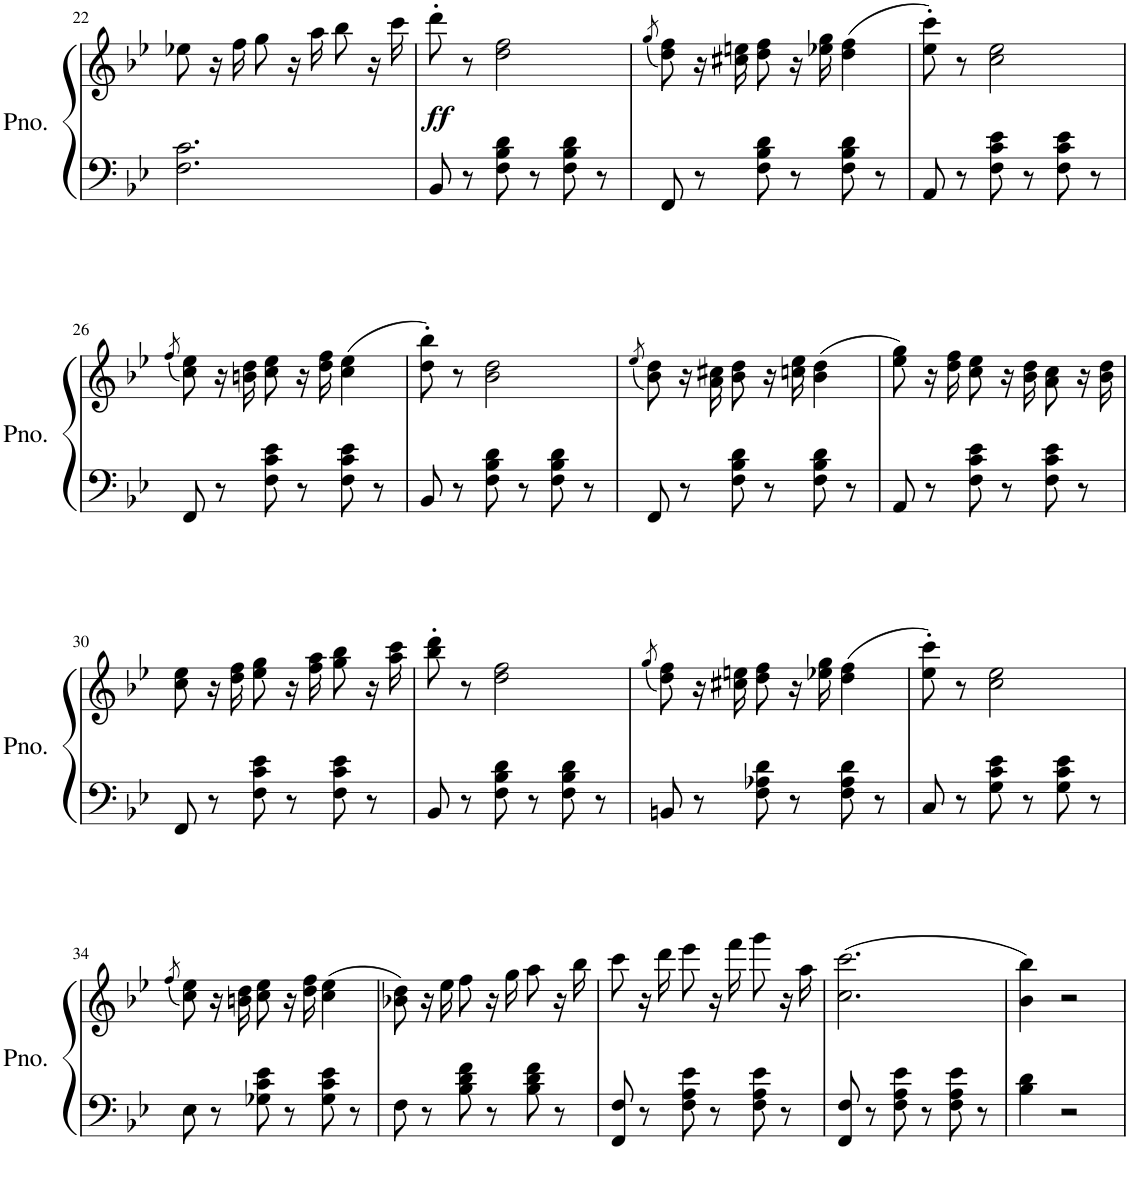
**kern	**kern	**dynam
*part1	*part1	*part1
*staff2	*staff1	*staff1/2
*I"Piano	*	*
*I'Pno.	*	*
!!LO:PB:g=z
*clefF4	*clefG2	*
*k[b-e-]	*k[b-e-]	*
*M3/4	*M3/4	*
=22	=22	=22
2.F\ 2.c\	8ee-X\	.
.	16r	.
.	16ff\	.
.	8gg\	.
.	16r	.
.	16aa\	.
.	8bb-\	.
.	16r	.
.	16ccc\	.
=23	=23	=23
!	!	!LO:DY:a=2
8BB-/	8ddd'\	ff
8r	8r	.
8F\ 8B-\ 8d\	2dd\ 2ff\	.
8r	.	.
8F\ 8B-\ 8d\	.	.
8r	.	.
=24	=24	=24
.	(8qgg/	.
8FF/	8dd\ 8ff\)	.
8r	16r	.
.	16cc#X\ 16een\	.
8F\ 8B-\ 8d\	8dd\ 8ff\	.
8r	16r	.
.	16ee-X\ 16gg\	.
8F\ 8B-\ 8d\	(4dd\ 4ff\	.
8r	.	.
=25	=25	=25
8AA/	8ee-\' 8ccc\')	.
8r	8r	.
8F\ 8c\ 8e-\	2cc\ 2ee-\	.
8r	.	.
8F\ 8c\ 8e-\	.	.
8r	.	.
!!LO:LB:g=z
=26	=26	=26
.	(8qff/	.
8FF/	8cc\ 8ee-\)	.
8r	16r	.
.	16bn\ 16dd\	.
8F\ 8c\ 8e-\	8cc\ 8ee-\	.
8r	16r	.
.	16dd\ 16ff\	.
8F\ 8c\ 8e-\	(4cc\ 4ee-\	.
8r	.	.
=27	=27	=27
8BB-/	8dd\' 8bb-\')	.
8r	8r	.
8F\ 8B-\ 8d\	2b-\ 2dd\	.
8r	.	.
8F\ 8B-\ 8d\	.	.
8r	.	.
=28	=28	=28
.	(8qee-/	.
8FF/	8b-\ 8dd\)	.
8r	16r	.
.	16a\ 16cc#X\	.
8F\ 8B-\ 8d\	8b-\ 8dd\	.
8r	16r	.
.	16ccn\ 16ee-\	.
8F\ 8B-\ 8d\	(4b-\ 4dd\	.
8r	.	.
=29	=29	=29
8AA/	8ee-\ 8gg\)	.
8r	16r	.
.	16dd\ 16ff\	.
8F\ 8c\ 8e-\	8cc\ 8ee-\	.
8r	16r	.
.	16b-\ 16dd\	.
8F\ 8c\ 8e-\	8a\ 8cc\	.
8r	16r	.
.	16b-\ 16dd\	.
!!LO:LB:g=z
=30	=30	=30
8FF/	8cc\ 8ee-\	.
8r	16r	.
.	16dd\ 16ff\	.
8F\ 8c\ 8e-\	8ee-\ 8gg\	.
8r	16r	.
.	16ff\ 16aa\	.
8F\ 8c\ 8e-\	8gg\ 8bb-\	.
8r	16r	.
.	16aa\ 16ccc\	.
=31	=31	=31
8BB-/	8bb-\' 8ddd\'	.
8r	8r	.
8F\ 8B-\ 8d\	2dd\ 2ff\	.
8r	.	.
8F\ 8B-\ 8d\	.	.
8r	.	.
=32	=32	=32
.	(8qgg/	.
8BBn/	8dd\ 8ff\)	.
8r	16r	.
.	16cc#X\ 16een\	.
8F\ 8A-X\ 8d\	8dd\ 8ff\	.
8r	16r	.
.	16ee-X\ 16gg\	.
8F\ 8A-\ 8d\	(4dd\ 4ff\	.
8r	.	.
=33	=33	=33
8C/	8ee-\' 8ccc\')	.
8r	8r	.
8G\ 8c\ 8e-\	2cc\ 2ee-\	.
8r	.	.
8G\ 8c\ 8e-\	.	.
8r	.	.
!!LO:LB:g=z
=34	=34	=34
.	(8qff/	.
8E-\	8cc\ 8ee-\)	.
8r	16r	.
.	16bn\ 16dd\	.
8G-X\ 8c\ 8e-\	8cc\ 8ee-\	.
8r	16r	.
.	16dd\ 16ff\	.
8G-\ 8c\ 8e-\	(4cc\ 4ee-\	.
8r	.	.
=35	=35	=35
8F\	8b-X\ 8dd\)	.
8r	16r	.
.	16ee-\	.
8B-\ 8d\ 8f\	8ff\	.
8r	16r	.
.	16gg\	.
8B-\ 8d\ 8f\	8aa\	.
8r	16r	.
.	16bb-\	.
=36	=36	=36
8FF/ 8F/	8ccc\	.
8r	16r	.
.	16ddd\	.
8F\ 8A\ 8e-\	8eee-\	.
8r	16r	.
.	16fff\	.
8F\ 8A\ 8e-\	8ggg\	.
8r	16r	.
.	16aa\	.
=37	=37	=37
8FF/ 8F/	(2.cc\ 2.ccc\	.
8r	.	.
8F\ 8A\ 8e-\	.	.
8r	.	.
8F\ 8A\ 8e-\	.	.
8r	.	.
=38	=38	=38
4B-\ 4d\	4b-\ 4bb-\)	.
2r	2r	.
=	=	=
*-	*-	*-
